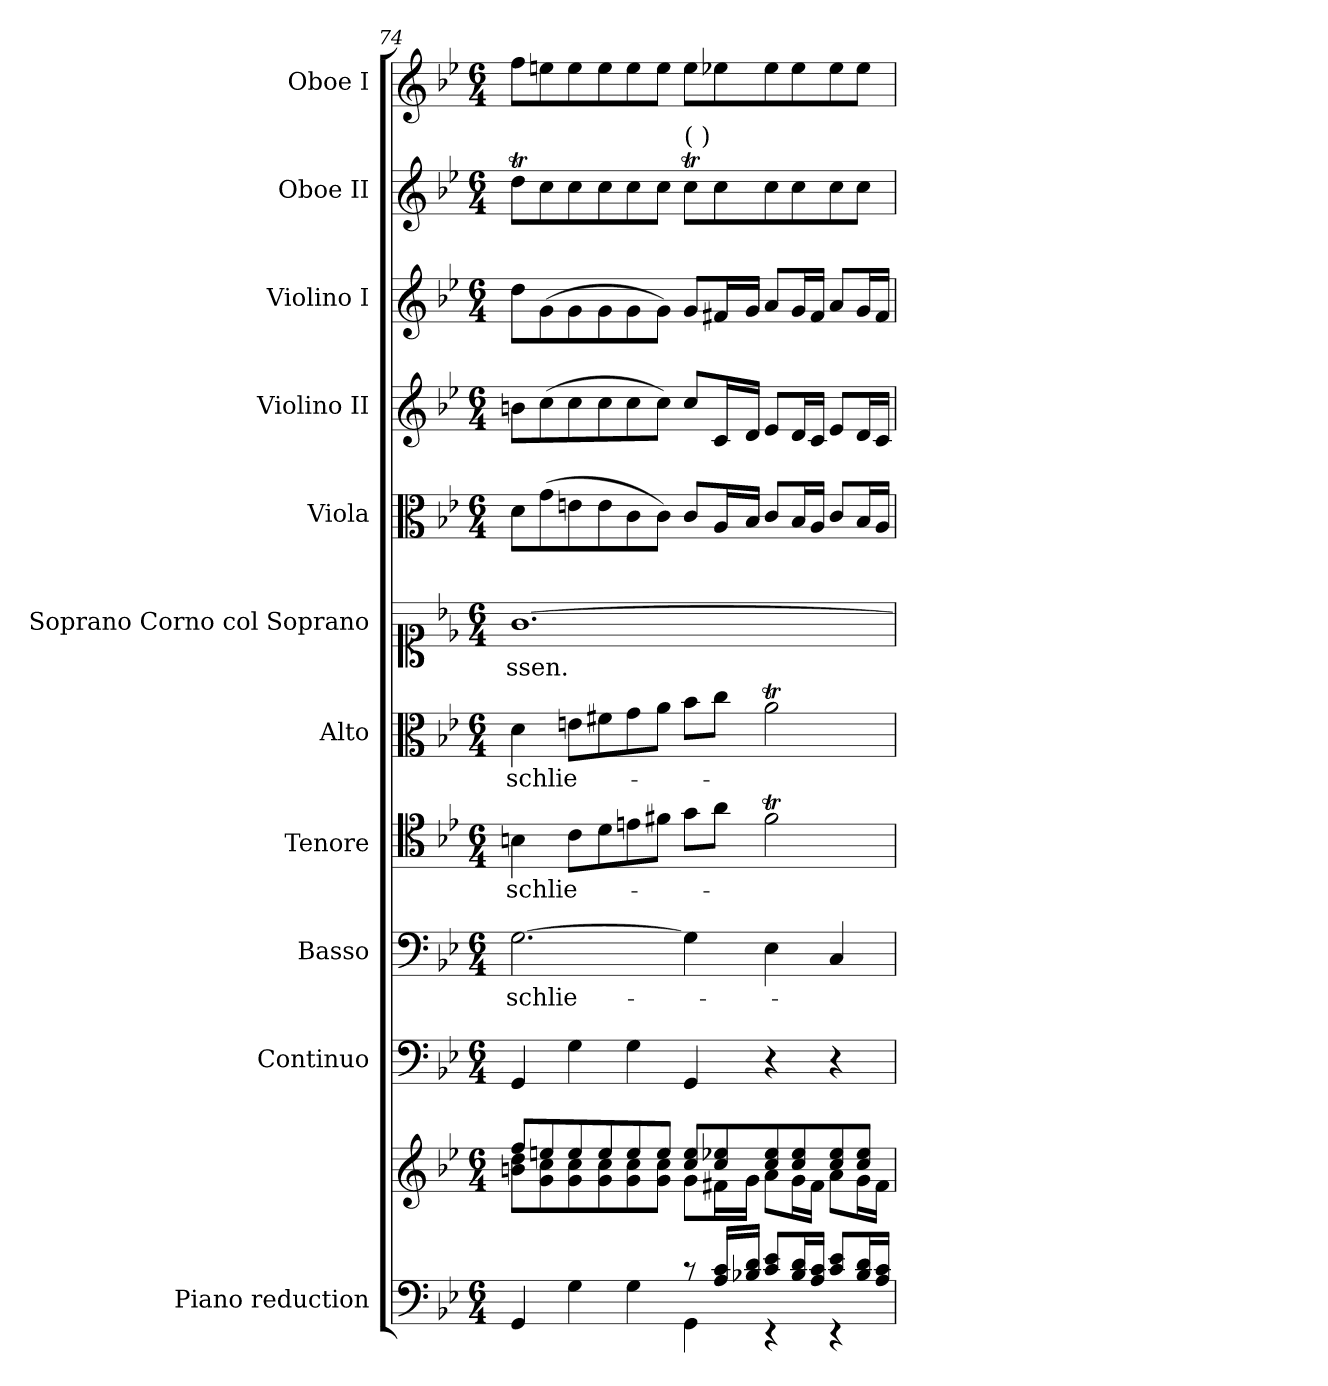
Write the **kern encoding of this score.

**kern	**kern	**kern	**kern	**text	**kern	**text	**kern	**text	**kern	**text	**kern	**kern	**kern	**kern	**kern
*part11	*part11	*part10	*part9	*part9	*part8	*part8	*part7	*part7	*part6	*part6	*part5	*part4	*part3	*part2	*part1
*staff12	*staff11	*staff10	*staff9	*staff9	*staff8	*staff8	*staff7	*staff7	*staff6	*staff6	*staff5	*staff4	*staff3	*staff2	*staff1
*I"Piano reduction	*	*I"Continuo	*I"Basso	*	*I"Tenore	*	*I"Alto	*	*I"Soprano Corno col Soprano	*	*I"Viola	*I"Violino II	*I"Violino I	*I"Oboe II	*I"Oboe I
*I'Pno	*	*	*	*	*	*	*	*	*	*	*I'Vla	*I'Vln	*I'Vln	*I'Ob	*I'Ob
!!LO:PB:g=z
*clefF4	*clefG2	*clefF4	*clefF4	*	*clefC4	*	*clefC3	*	*clefC1	*	*clefC3	*clefG2	*clefG2	*clefG2	*clefG2
*k[b-e-]	*k[b-e-]	*k[b-e-]	*k[b-e-]	*	*k[b-e-]	*	*k[b-e-]	*	*k[b-e-]	*	*k[b-e-]	*k[b-e-]	*k[b-e-]	*k[b-e-]	*k[b-e-]
*M6/4	*M6/4	*M6/4	*M6/4	*	*M6/4	*	*M6/4	*	*M6/4	*	*M6/4	*M6/4	*M6/4	*M6/4	*M6/4
=74	=74	=74	=74	=74	=74	=74	=74	=74	=74	=74	=74	=74	=74	=74	=74
*^	*^	*	*	*	*	*	*	*	*	*	*	*	*	*	*
!	!	!	!	!	!	!LO:LY:b	!	!LO:LY:b	!	!LO:LY:b	!	!LO:LY:b	!	!	!	!	!
2.ryy	4GG/	8ff/L	8bn\ 8dd\L	4GG/	[2.G\	-schlie-	4Bn\	-schlie-	4d\	-schlie-	[1.g	-ssen.	8d\L	8bn\L	8dd\L	8ddt\L	8ff\L
.	.	8een/	8g\ 8cc\	.	.	.	.	.	.	.	.	.	(>8g\	(>8cc\	(>8g\	8cc\	8een\
.	4G\	8ee/	8g\ 8cc\	4G\	.	.	8c\L	.	8en\L	.	.	.	8en\	8cc\	8g\	8cc\	8ee\
.	.	8ee/	8g\ 8cc\	.	.	.	8d\	.	8f#X\	.	.	.	8e\	8cc\	8g\	8cc\	8ee\
.	4G\	8ee/	8g\ 8cc\	4G\	.	.	8en\	.	8g\	.	.	.	8c\	8cc\	8g\	8cc\	8ee\
.	.	8ee/J	8g\ 8cc\J	.	.	.	8f#X\J	.	8a\J	.	.	.	8c\J)	8cc\J)	8g\J)	8cc\J	8ee\J
!	!	!	!	!	!	!	!	!	!	!	!	!	!	!	!	!LO:TX:a:t=(    )	!
8r	4GG\	8cc/ 8ee/L	8g\L	4GG/	4G\]	.	8g\L	.	8b-\L	.	.	.	8c/L	8cc/L	8g/L	8ccT\L	8ee\L
16A/ 16c/LL	.	8cc/ 8ee-X/	16f#X\L	.	.	.	8a\J	.	8cc\J	.	.	.	16A/L	16c/L	16f#X/L	8cc\	8ee-X\
16B-X/ 16d/JJ	.	.	16g\JJ	.	.	.	.	.	.	.	.	.	16B-/JJ	16d/JJ	16g/JJ	.	.
8c/ 8e-/L	4r	8cc/ 8ee-/	8a\L	4r	4E-\	.	2f#t\	.	2at\	.	.	.	8c/L	8e-/L	8a/L	8cc\	8ee-\
16B-/ 16d/L	.	8cc/ 8ee-/	16g\L	.	.	.	.	.	.	.	.	.	16B-/L	16d/L	16g/L	8cc\	8ee-\
16A/ 16c/JJ	.	.	16f#\JJ	.	.	.	.	.	.	.	.	.	16A/JJ	16c/JJ	16f#/JJ	.	.
8c/ 8e-/L	4r	8cc/ 8ee-/	8a\L	4r	4C/	.	.	.	.	.	.	.	8c/L	8e-/L	8a/L	8cc\	8ee-\
16B-/ 16d/L	.	8cc/ 8ee-/J	16g\L	.	.	.	.	.	.	.	.	.	16B-/L	16d/L	16g/L	8cc\J	8ee-\J
16A/ 16c/JJ	.	.	16f#\JJ	.	.	.	.	.	.	.	.	.	16A/JJ	16c/JJ	16f#/JJ	.	.
*v	*v	*	*	*	*	*	*	*	*	*	*	*	*	*	*	*	*
*	*v	*v	*	*	*	*	*	*	*	*	*	*	*	*	*	*
=	=	=	=	=	=	=	=	=	=	=	=	=	=	=	=
*-	*-	*-	*-	*-	*-	*-	*-	*-	*-	*-	*-	*-	*-	*-	*-
